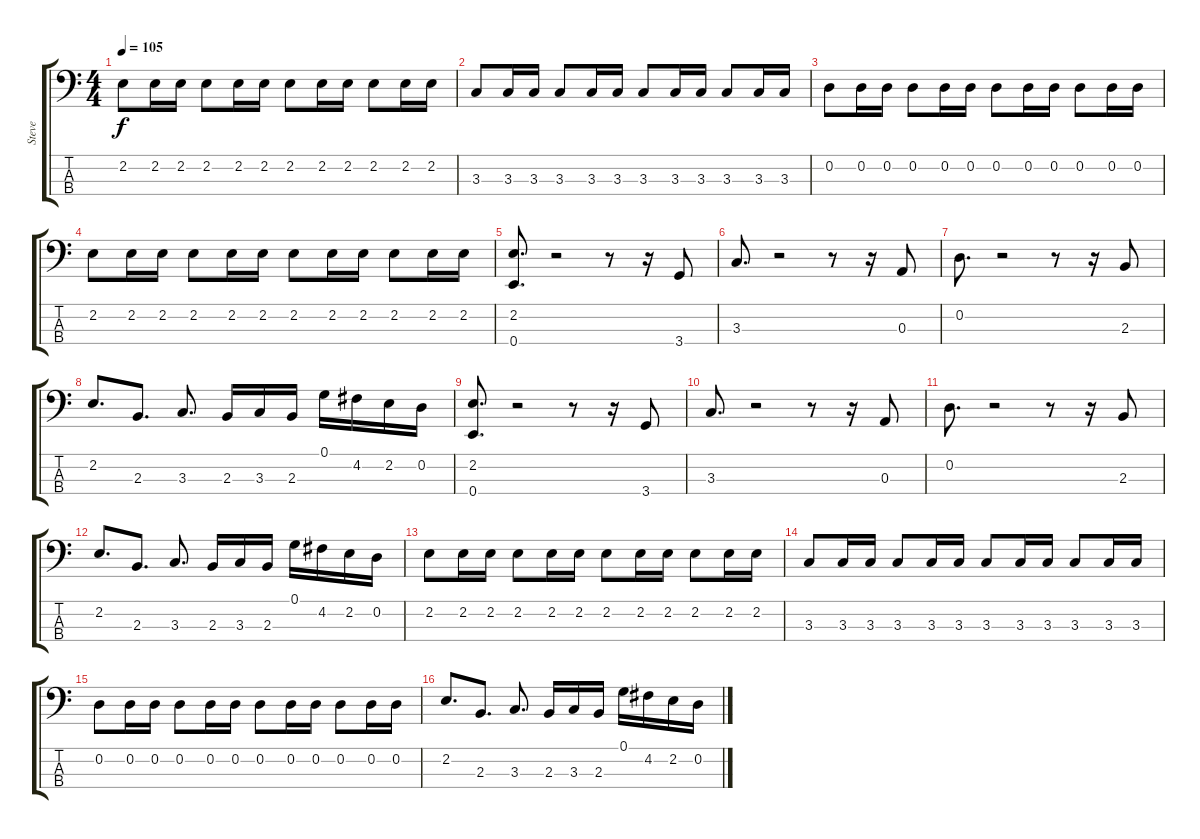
\track ("Steve" "Steve") {instrument electricbassfinger}
\staff {score tabs}
\tuning (G2 D2 A1 E1) {hide}
\ts (4 4)
\tempo 105
\clef f4
\ks c
2.2.8{dy f} 2.2.16 2.2.16 2.2.8 2.2.16 2.2.16 2.2.8 2.2.16 2.2.16 2.2.8 2.2.16 2.2.16 |
3.3.8 3.3.16 3.3.16 3.3.8 3.3.16 3.3.16 3.3.8 3.3.16 3.3.16 3.3.8 3.3.16 3.3.16 |
0.2.8 0.2.16 0.2.16 0.2.8 0.2.16 0.2.16 0.2.8 0.2.16 0.2.16 0.2.8 0.2.16 0.2.16 |
2.2.8 2.2.16 2.2.16 2.2.8 2.2.16 2.2.16 2.2.8 2.2.16 2.2.16 2.2.8 2.2.16 2.2.16 |
(2.2 0.4).8{d} r.2 r.8 r.16 3.4.8 |
3.3.8{d} r.2 r.8 r.16 0.3.8 |
0.2.8{d} r.2 r.8 r.16 2.3.8 |
2.2.8{d} 2.3.8{d} 3.3.8{d} 2.3.16 3.3.16 2.3.16 0.1.16 4.2.16 2.2.16 0.2.16 |
(2.2 0.4).8{d} r.2 r.8 r.16 3.4.8 |
3.3.8{d} r.2 r.8 r.16 0.3.8 |
0.2.8{d} r.2 r.8 r.16 2.3.8 |
2.2.8{d} 2.3.8{d} 3.3.8{d} 2.3.16 3.3.16 2.3.16 0.1.16 4.2.16 2.2.16 0.2.16 |
2.2.8 2.2.16 2.2.16 2.2.8 2.2.16 2.2.16 2.2.8 2.2.16 2.2.16 2.2.8 2.2.16 2.2.16 |
3.3.8 3.3.16 3.3.16 3.3.8 3.3.16 3.3.16 3.3.8 3.3.16 3.3.16 3.3.8 3.3.16 3.3.16 |
0.2.8 0.2.16 0.2.16 0.2.8 0.2.16 0.2.16 0.2.8 0.2.16 0.2.16 0.2.8 0.2.16 0.2.16 |
2.2.8{d} 2.3.8{d} 3.3.8{d} 2.3.16 3.3.16 2.3.16 0.1.16 4.2.16 2.2.16 0.2.16
